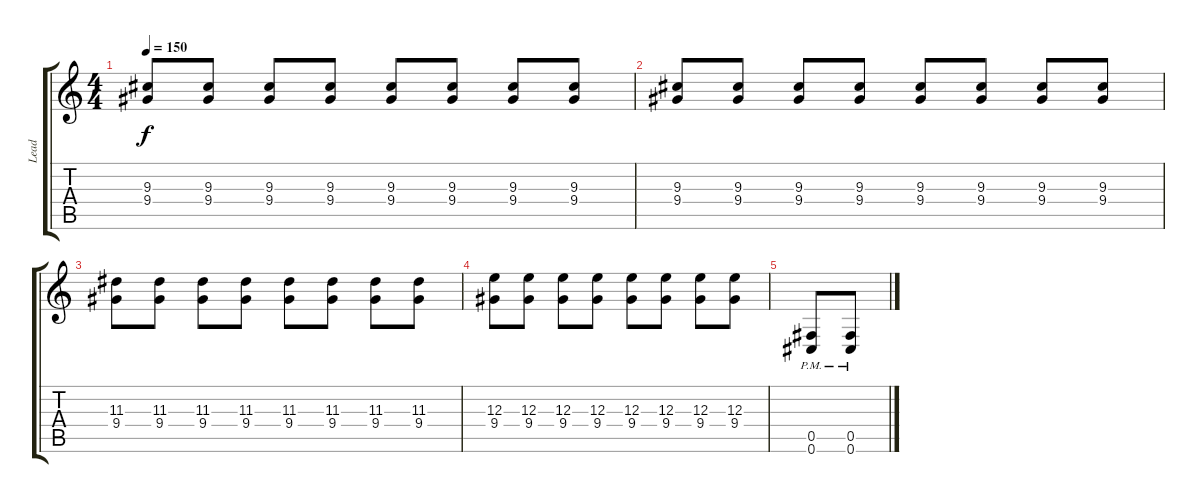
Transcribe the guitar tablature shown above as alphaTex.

\track ("Lead" "Lead") {instrument distortionguitar}
\staff {score tabs}
\tuning (Db4 Ab3 E3 B2 Gb2 Db2) {hide}
\ts (4 4)
\tempo 150
\clef g2
\ks c
(9.3 9.4).8{dy f} (9.3 9.4).8 (9.3 9.4).8 (9.3 9.4).8 (9.3 9.4).8 (9.3 9.4).8 (9.3 9.4).8 (9.3 9.4).8 |
(9.3 9.4).8 (9.3 9.4).8 (9.3 9.4).8 (9.3 9.4).8 (9.3 9.4).8 (9.3 9.4).8 (9.3 9.4).8 (9.3 9.4).8 |
(11.3 9.4).8 (11.3 9.4).8 (11.3 9.4).8 (11.3 9.4).8 (11.3 9.4).8 (11.3 9.4).8 (11.3 9.4).8 (11.3 9.4).8 |
(12.3 9.4).8 (12.3 9.4).8 (12.3 9.4).8 (12.3 9.4).8 (12.3 9.4).8 (12.3 9.4).8 (12.3 9.4).8 (12.3 9.4).8 |
(0.5{pm} 0.6{pm}).8 (0.5{pm} 0.6{pm}).8
